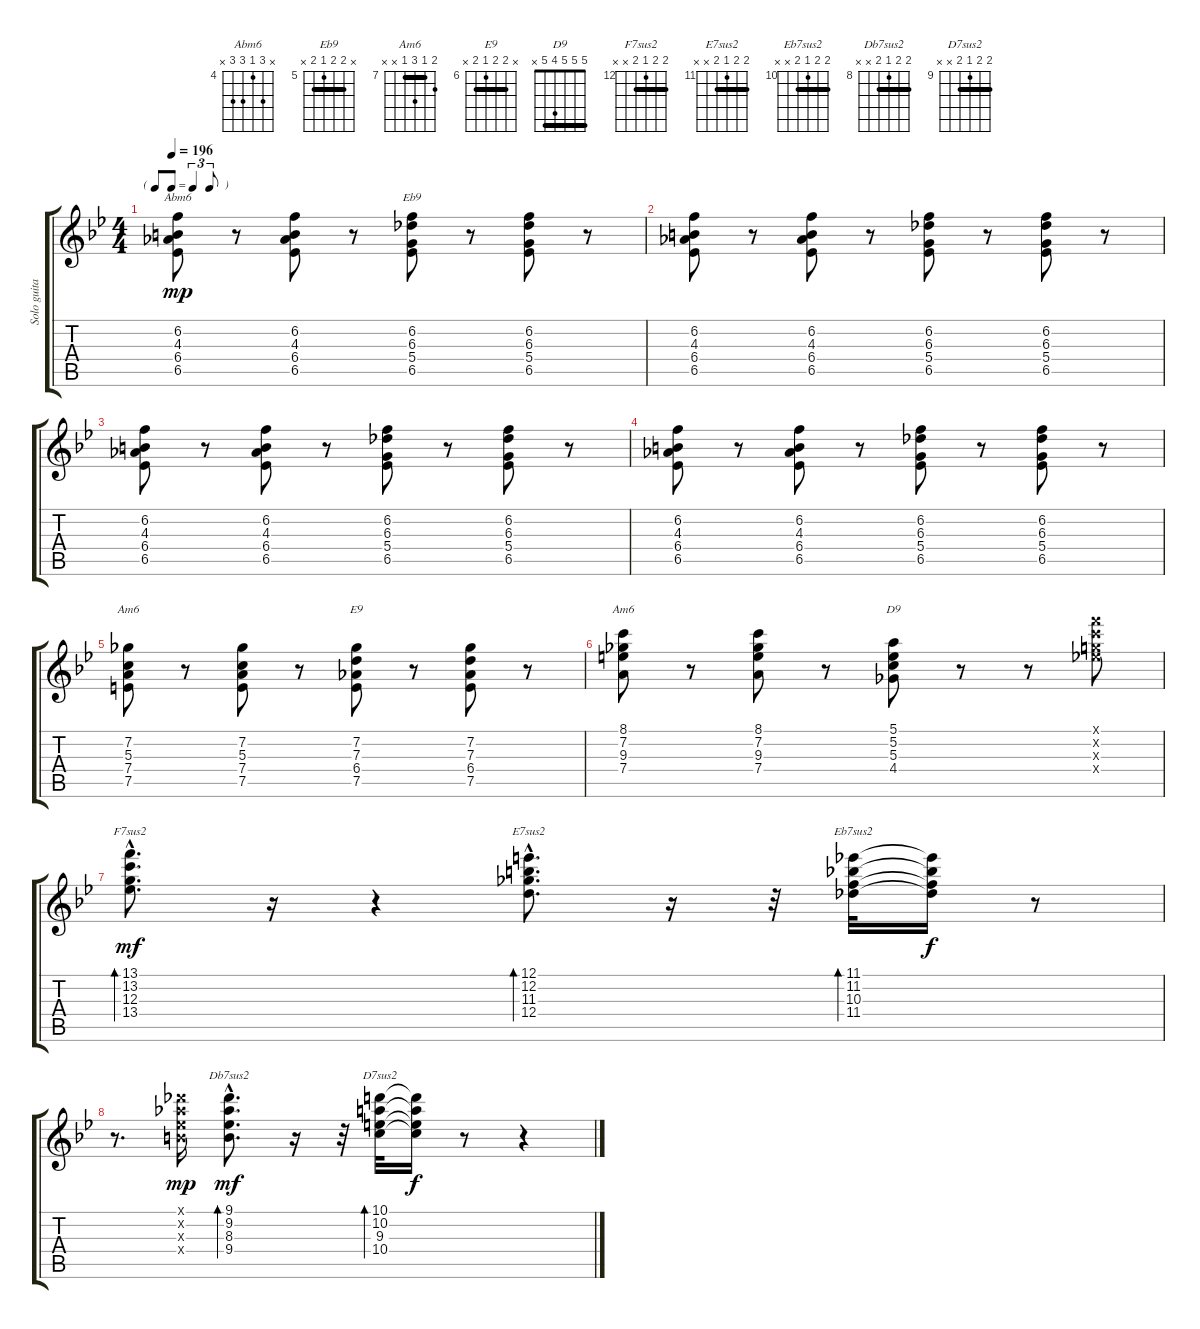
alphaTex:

\track ("Solo guitar" "Solo guita") {instrument acousticguitarsteel}
\staff {score tabs}
\tuning (E4 B3 G3 D3 A2 E2) {hide}
\chord ("Abm6" x 6 4 6 6 x) {firstfret 4}
\chord ("Eb9" x 6 6 5 6 x) {firstfret 5 barre 6}
\chord ("Am6" x 7 5 7 7 x) {firstfret 5}
\chord ("E9" x 7 7 6 7 x) {firstfret 6 barre 7}
\chord ("Am6" 8 7 9 7 x x) {firstfret 7 barre 7}
\chord ("D9" 5 5 5 4 5 x) {barre 5}
\chord ("F7sus2" 13 13 12 13 x x) {firstfret 12 barre 13}
\chord ("E7sus2" 12 12 11 12 x x) {firstfret 11 barre 12}
\chord ("Eb7sus2" 11 11 10 11 x x) {firstfret 10 barre 11}
\chord ("Db7sus2" 9 9 8 9 x x) {firstfret 8 barre 9}
\chord ("D7sus2" 10 10 9 10 x x) {firstfret 9 barre 10}
\ts (4 4)
\tf triplet8th
\tempo 196
\clef g2
\ks gminor
(6.2 4.3 6.4 6.5).8{ch "Abm6" dy mp} r.8 (6.2 4.3 6.4 6.5).8 r.8 (6.2 6.3 5.4 6.5).8{ch "Eb9"} r.8 (6.2 6.3 5.4 6.5).8 r.8 |
(6.2 4.3 6.4 6.5).8 r.8 (6.2 4.3 6.4 6.5).8 r.8 (6.2 6.3 5.4 6.5).8 r.8 (6.2 6.3 5.4 6.5).8 r.8 |
(6.2 4.3 6.4 6.5).8 r.8 (6.2 4.3 6.4 6.5).8 r.8 (6.2 6.3 5.4 6.5).8 r.8 (6.2 6.3 5.4 6.5).8 r.8 |
(6.2 4.3 6.4 6.5).8 r.8 (6.2 4.3 6.4 6.5).8 r.8 (6.2 6.3 5.4 6.5).8 r.8 (6.2 6.3 5.4 6.5).8 r.8 |
(7.2 5.3 7.4 7.5).8{ch "Am6"} r.8 (7.2 5.3 7.4 7.5).8 r.8 (7.2 7.3 6.4 7.5).8{ch "E9"} r.8 (7.2 7.3 6.4 7.5).8 r.8 |
(8.1 7.2 9.3 7.4).8{ch "Am6"} r.8 (8.1 7.2 9.3 7.4).8 r.8 (5.1 5.2 5.3 4.4).8{ch "D9"} r.8 r.8 (13.1{x} 13.2{x} 12.3{x} 13.4{x}).8 |
(13.1{hac} 13.2{hac} 12.3{hac} 13.4{hac}).8{d bd 120 ch "F7sus2" dy mf} r.16 r.4 (12.1{hac} 12.2{hac} 11.3{hac} 12.4{hac}).8{d bd 120 ch "E7sus2"} r.16 r.32 (11.1 11.2 10.3 11.4).32{bd 120 ch "Eb7sus2"} (11.1{t} 11.2{t} 10.3{t} 11.4{t}).16{dy f} r.8 |
r.8{d} (9.1{x} 9.2{x} 8.3{x} 9.4{x}).16{dy mp} (9.1{hac} 9.2{hac} 8.3{hac} 9.4{hac}).8{d bd 120 ch "Db7sus2" dy mf} r.16 r.32 (10.1 10.2 9.3 10.4).32{bd 120 ch "D7sus2"} (10.1{t} 10.2{t} 9.3{t} 10.4{t}).16{dy f} r.8 r.4
